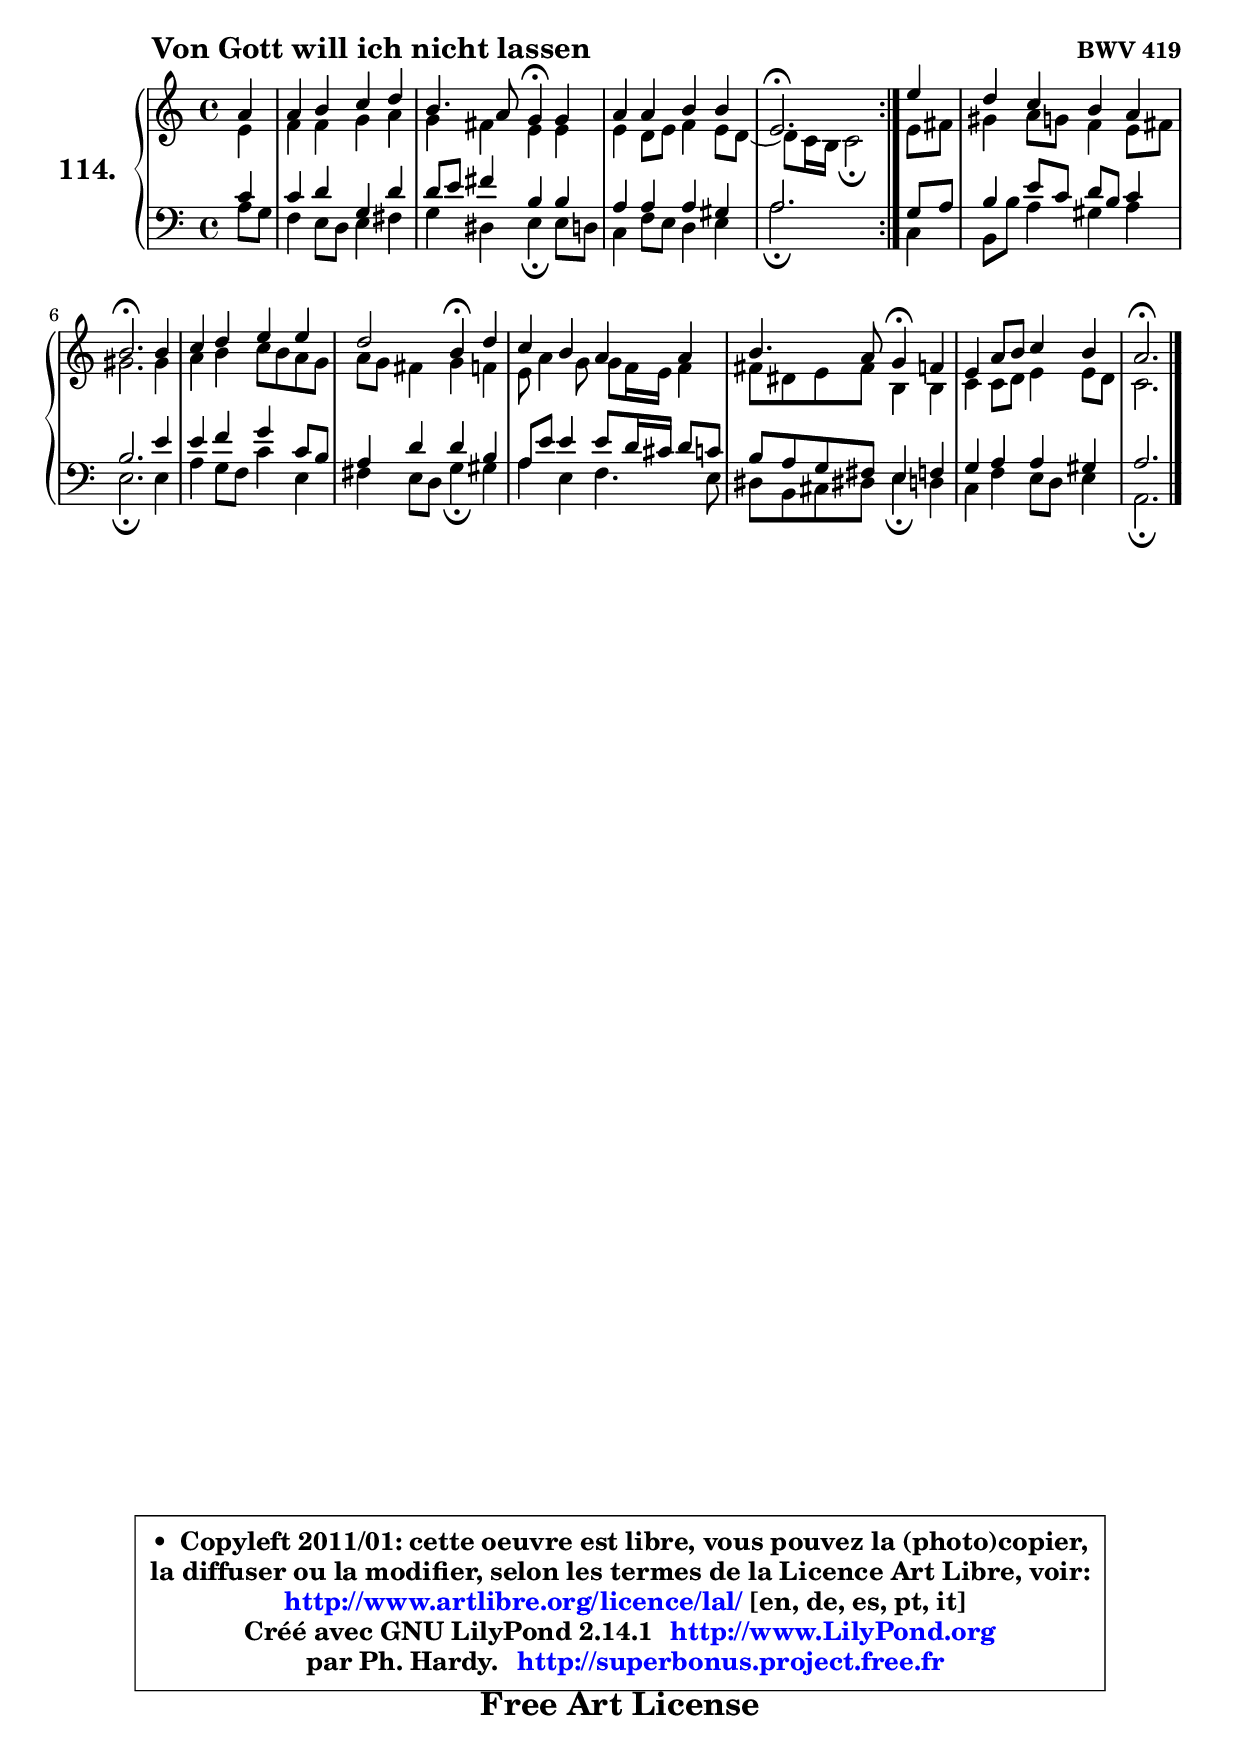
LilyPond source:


\version "2.14.1"

    \paper {
%	system-system-spacing #'padding = #0.1
%	score-system-spacing #'padding = #0.1
%	ragged-bottom = ##f
%	ragged-last-bottom = ##f
	}

    \header {
      opus = \markup { \bold "BWV 419" }
      piece = \markup { \hspace #9 \fontsize #2 \bold "Von Gott will ich nicht lassen" }
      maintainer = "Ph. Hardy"
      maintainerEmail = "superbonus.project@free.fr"
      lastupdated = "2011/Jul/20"
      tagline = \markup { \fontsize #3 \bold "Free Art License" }
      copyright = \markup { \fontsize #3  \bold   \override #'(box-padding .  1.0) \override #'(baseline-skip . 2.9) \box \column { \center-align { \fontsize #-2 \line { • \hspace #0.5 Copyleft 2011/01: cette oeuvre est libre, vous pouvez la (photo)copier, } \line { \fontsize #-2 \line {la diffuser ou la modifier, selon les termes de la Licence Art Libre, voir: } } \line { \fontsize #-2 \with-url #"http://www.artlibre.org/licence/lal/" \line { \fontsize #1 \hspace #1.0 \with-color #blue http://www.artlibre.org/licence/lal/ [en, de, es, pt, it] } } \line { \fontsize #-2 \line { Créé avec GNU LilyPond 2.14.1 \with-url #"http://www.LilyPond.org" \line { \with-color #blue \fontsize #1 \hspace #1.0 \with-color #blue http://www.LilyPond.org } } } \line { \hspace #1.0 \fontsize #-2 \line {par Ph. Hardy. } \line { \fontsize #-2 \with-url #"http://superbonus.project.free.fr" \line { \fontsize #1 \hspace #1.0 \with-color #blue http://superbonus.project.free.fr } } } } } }

	  }

  guidemidi = {
	\repeat volta 2 {
        r4 |
        R1 |
        r2 \tempo 4 = 30 r4 \tempo 4 = 78 r4 |
        R1 |
        \tempo 4 = 40 r2. \tempo 4 = 78 } %fin du repeat
        r4 |
        R1 |
        \tempo 4 = 40 r2. \tempo 4 = 78 r4 |
        R1 |
        r2 \tempo 4 = 30 r4 \tempo 4 = 78 r4 |
        R1 |
        r2 \tempo 4 = 30 r4 \tempo 4 = 78 r4 |
        R1 |
        \tempo 4 = 40 r2. 
	}

  upper = {
	\time 4/4
	\key a \minor
	\clef treble
	\partial 4
	\voiceOne
	<< { 
	% SOPRANO
	\set Voice.midiInstrument = "acoustic grand"
	\relative c'' {
	\repeat volta 2 {
        a4 |
        a4 b c d |
        b4. a8 g4\fermata g |
        a4 a b b |
        e,2.\fermata } %fin du repeat
        e'4 |
        d4 c b a |
        b2.\fermata b4 |
        c4 d e e |
        d2 b4\fermata d |
        c4 b a a |
        b4. a8 g4\fermata f |
        e4 a8 b c4 b |
        a2.\fermata
        \bar "|."
	} % fin de relative
	}

	\context Voice="1" { \voiceTwo 
	% ALTO
	\set Voice.midiInstrument = "acoustic grand"
	\relative c' {
	\repeat volta 2 {
        e4 |
        f4 f g a |
        g4 fis e e |
        e4 d8 e f4 e8 d8 ~ |
	d8 c16 b c2\fermata } %fin du repeat
        e8 fis |
        gis4 a8 g f4 e8 fis |
        gis2. gis4 |
        a4 b c8 b a g |
        a8 g fis4 g f |
        e8 a4 g8 g f16 e f4 |
        fis8 dis e fis b,4 b |
        c4 c8 d e4 e8 d |
        c2.
        \bar "|."
	} % fin de relative
	\oneVoice
	} >>
	}

    lower = {
	\time 4/4
	\key a \minor
	\clef bass
	\partial 4
	\voiceOne
	<< { 
	% TENOR
	\set Voice.midiInstrument = "acoustic grand"
	\relative c' {
	\repeat volta 2 {
        c4 |
        c4 d g, d' |
        d8 e fis4 b, b |
        a4 a a gis |
        a2. } %fin du repeat
        g8 a |
        b4 e8 c d b c4 |
        b2. e4 |
        e4 f g c,8 b |
        a4 d d b |
        a8 e' e4 e8 d16 cis d8 c |
        b8 a g fis e4 f |
        g4 a a gis |
        a2.
        \bar "|."
	} % fin de relative
	}
	\context Voice="1" { \voiceTwo 
	% BASS
	\set Voice.midiInstrument = "acoustic grand"
	\relative c' {
	\repeat volta 2 {
        a8 g |
        f4 e8 d e4 fis |
        g4 dis e4\fermata e8 d |
        c4 f8 e d4 e |
        a2.\fermata } %fin du repeat
        c,4 |
        b8 b' a4 gis a |
        e2.\fermata e4 |
        a4 g8 f c'4 e, |
        fis4 e8 d g4\fermata gis |
        a4 e f4. e8 |
        dis8 b cis dis! e4\fermata d |
        c4 f e8 d e4 |
        a,2.\fermata
        \bar "|."
	} % fin de relative
	\oneVoice
	} >>
	}


    \score { 

	\new PianoStaff <<
	\set PianoStaff.instrumentName = \markup { \bold \huge "114." }
	\new Staff = "upper" \upper
	\new Staff = "lower" \lower
	>>

    \layout {
%	ragged-last = ##f
	   }

         } % fin de score

  \score {
    \unfoldRepeats { << \guidemidi \upper \lower >> }
    \midi {
    \context {
     \Staff
      \remove "Staff_performer"
               }

     \context {
      \Voice
       \consists "Staff_performer"
                }

     \context { 
      \Score
      tempoWholesPerMinute = #(ly:make-moment 78 4)
		}
	    }
	}

